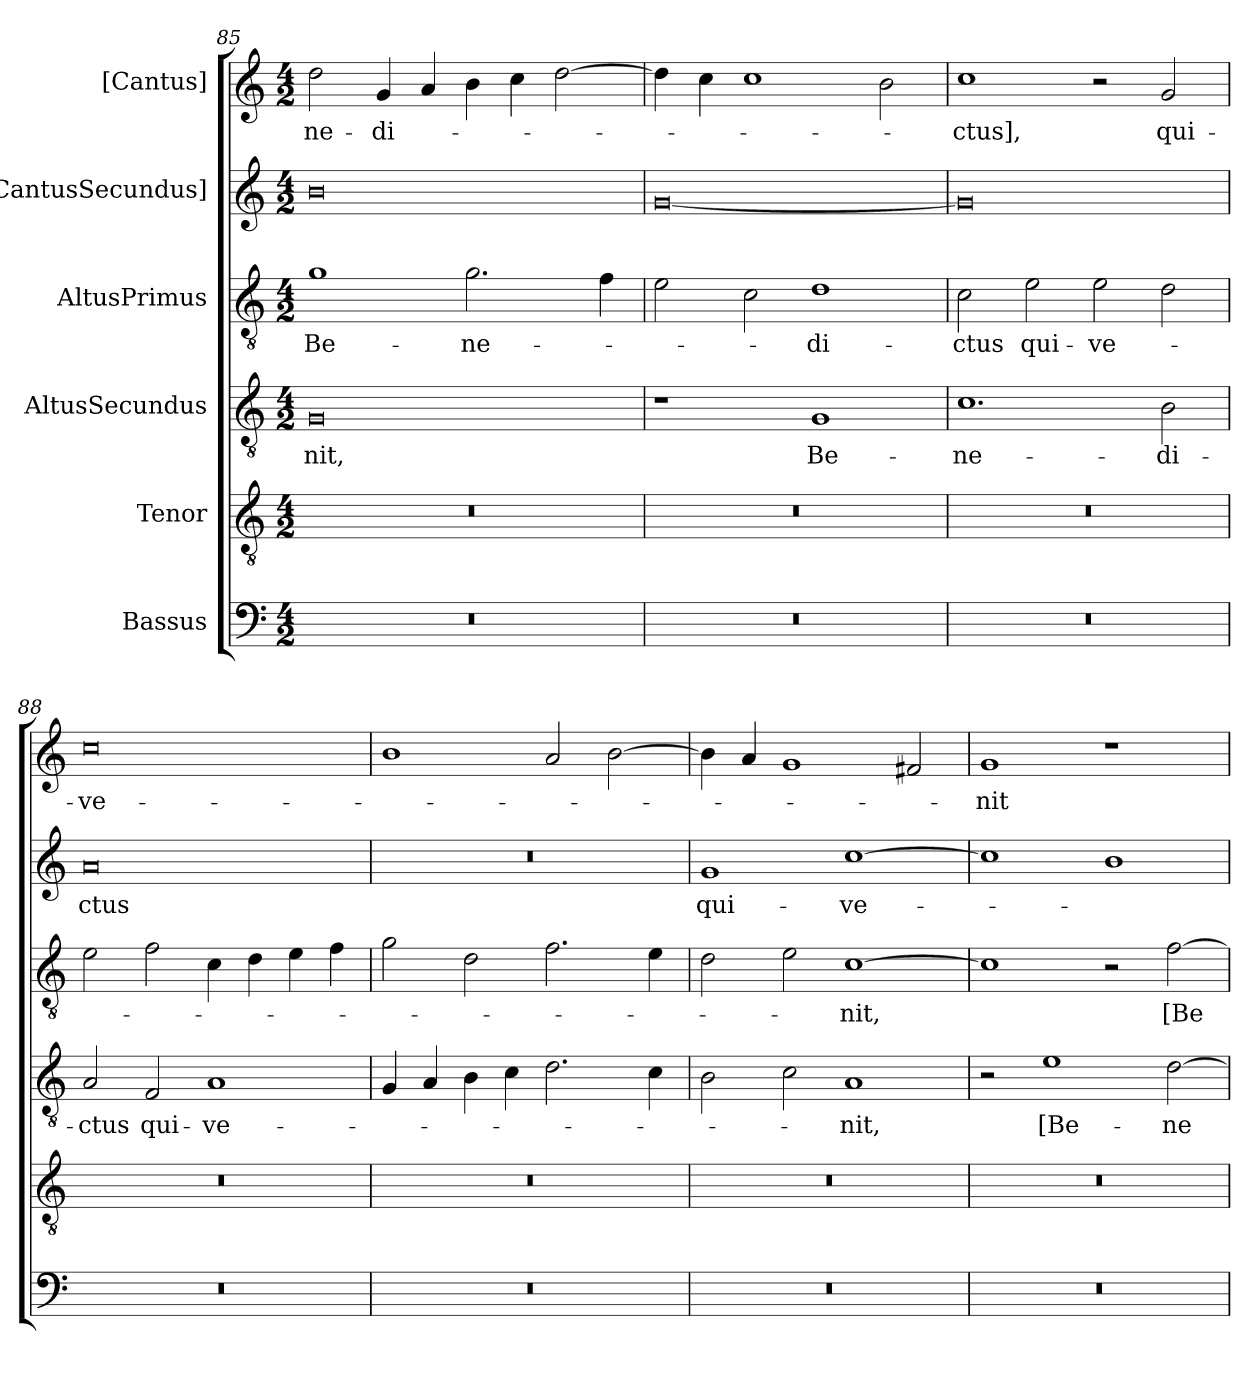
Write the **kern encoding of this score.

**kern	**kern	**kern	**text	**kern	**text	**kern	**text	**kern	**text
*part6	*part5	*part4	*part4	*part3	*part3	*part2	*part2	*part1	*part1
*staff6	*staff5	*staff4	*staff4	*staff3	*staff3	*staff2	*staff2	*staff1	*staff1
*I"Bassus	*I"Tenor	*I"AltusSecundus	*	*I"AltusPrimus	*	*I"[CantusSecundus]	*	*I"[Cantus]	*
*clefF4	*clefGv2	*clefGv2	*	*clefGv2	*	*clefG2	*	*clefG2	*
*k[]	*k[]	*k[]	*	*k[]	*	*k[]	*	*k[]	*
*M4/2	*M4/2	*M4/2	*	*M4/2	*	*M4/2	*	*M4/2	*
=85	=85	=85	=85	=85	=85	=85	=85	=85	=85
0r	0r	0G/	-nit,	1g\	Be-	0b\	.	2dd\	-ne-
.	.	.	.	.	.	.	.	4g/	-di-
.	.	.	.	.	.	.	.	4a/	.
.	.	.	.	2.g\	-ne-	.	.	4b\	.
.	.	.	.	.	.	.	.	4cc\	.
.	.	.	.	.	.	.	.	[2dd\	.
.	.	.	.	4f\	.	.	.	.	.
=86	=86	=86	=86	=86	=86	=86	=86	=86	=86
0r	0r	1r	.	2e\	.	[0g/	.	4dd\]	.
.	.	.	.	.	.	.	.	4cc\	.
.	.	.	.	2c\	.	.	.	1cc\	.
.	.	1G/	Be-	1d\	-di-	.	.	.	.
.	.	.	.	.	.	.	.	2b\	.
=87	=87	=87	=87	=87	=87	=87	=87	=87	=87
0r	0r	1.c\	-ne-	2c\	-ctus	0g/]	.	1cc\	-ctus],
.	.	.	.	2e\	qui-	.	.	.	.
.	.	.	.	2e\	ve-	.	.	2r	.
.	.	2B\	-di-	2d\	.	.	.	2g/	qui-
=88	=88	=88	=88	=88	=88	=88	=88	=88	=88
0r	0r	2A/	-ctus	2e\	.	0a/	-ctus	0cc\	ve-
.	.	2F/	qui-	2f\	.	.	.	.	.
.	.	1A/	ve-	4c\	.	.	.	.	.
.	.	.	.	4d\	.	.	.	.	.
.	.	.	.	4e\	.	.	.	.	.
.	.	.	.	4f\	.	.	.	.	.
=89	=89	=89	=89	=89	=89	=89	=89	=89	=89
0r	0r	4G/	.	2g\	.	0r	.	1b\	.
.	.	4A/	.	.	.	.	.	.	.
.	.	4B\	.	2d\	.	.	.	.	.
.	.	4c\	.	.	.	.	.	.	.
.	.	2.d\	.	2.f\	.	.	.	2a/	.
.	.	.	.	.	.	.	.	[2b\	.
.	.	4c\	.	4e\	.	.	.	.	.
=90	=90	=90	=90	=90	=90	=90	=90	=90	=90
0r	0r	2B\	.	2d\	.	1g/	qui-	4b\]	.
.	.	.	.	.	.	.	.	4a/	.
.	.	2c\	.	2e\	.	.	.	1g/	.
.	.	1A/	-nit,	[1c\	-nit,	[1cc\	ve-	.	.
.	.	.	.	.	.	.	.	2f#X/	.
=91	=91	=91	=91	=91	=91	=91	=91	=91	=91
0r	0r	2r	.	1c\]	.	1cc\]	.	1g/	-nit
.	.	1e\	[Be-	.	.	.	.	.	.
.	.	.	.	2r	.	1b\	.	1r	.
.	.	[2d\	-ne-	[2f\	[Be-	.	.	.	.
=	=	=	=	=	=	=	=	=	=
*-	*-	*-	*-	*-	*-	*-	*-	*-	*-
